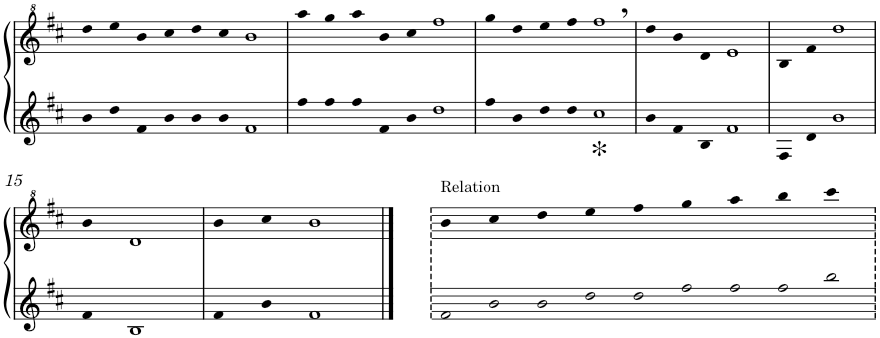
**kern	**text	**kern
*part1	*part1	*part1
*staff2	*staff2	*staff1
*I"Piano	*	*
*I'Pno.	*	*
!!LO:PB:g=z
*clefG2	*	*clefG^2
*k[f#c#]	*	*k[f#c#]
*M9/4	*	*M9/4
=10	=10	=10
4b	.	4ddd
4dd	.	4eee
4f#	.	4bb
4b	.	4ccc#
4b	.	4ddd
4b	.	4ccc#
!LO:N:head=open	!	!LO:N:head=open
2f#	.	2bb
=11	=11	=11
4ff#	.	4aaa
4ff#	.	4ggg
4ff#	.	4aaa
4f#	.	4bb
4b	.	4ccc#
!LO:N:head=open	!	!LO:N:head=open
2dd	.	2fff#
=12	=12	=12
4ff#	.	4ggg
4b	.	4ddd
4dd	.	4eee
4dd	.	4fff#
!LO:N:head=open	!LO:LY:b	!LO:N:head=open
2cc#	\*	2fff#,
=13	=13	=13
4b	.	4ddd
4f#	.	4bb
4B	.	4dd
!LO:N:head=open	!	!LO:N:head=open
2f#	.	2ee
=14	=14	=14
4F#	.	4b
4d	.	4ff#
!LO:N:head=open	!	!LO:N:head=open
2b	.	2ddd
!!LO:LB:g=z
=15	=15	=15
4f#	.	4bb
!LO:N:head=open	!	!LO:N:head=open
2B	.	2dd
=16	=16	=16
4f#	.	4bb
4b	.	4ccc#
!LO:N:head=open	!	!LO:N:head=open
2f#	.	2bb
==17	==17	==17
4ryy	.	4ryy
=18	=18	=18
!	!	!LO:TX:a:t=Relation
!LO:N:head=open	!	!
4f#	.	4bb
!LO:N:head=open	!	!
4b	.	4ccc#
!LO:N:head=open	!	!
4b	.	4ddd
!LO:N:head=open	!	!
4dd	.	4eee
!LO:N:head=open	!	!
4dd	.	4fff#
!LO:N:head=open	!	!
4ff#	.	4ggg
!LO:N:head=open	!	!
4ff#	.	4aaa
!LO:N:head=open	!	!
4ff#	.	4bbb
!LO:N:head=open	!	!
4bb	.	4cccc#
=	=	=
*-	*-	*-
